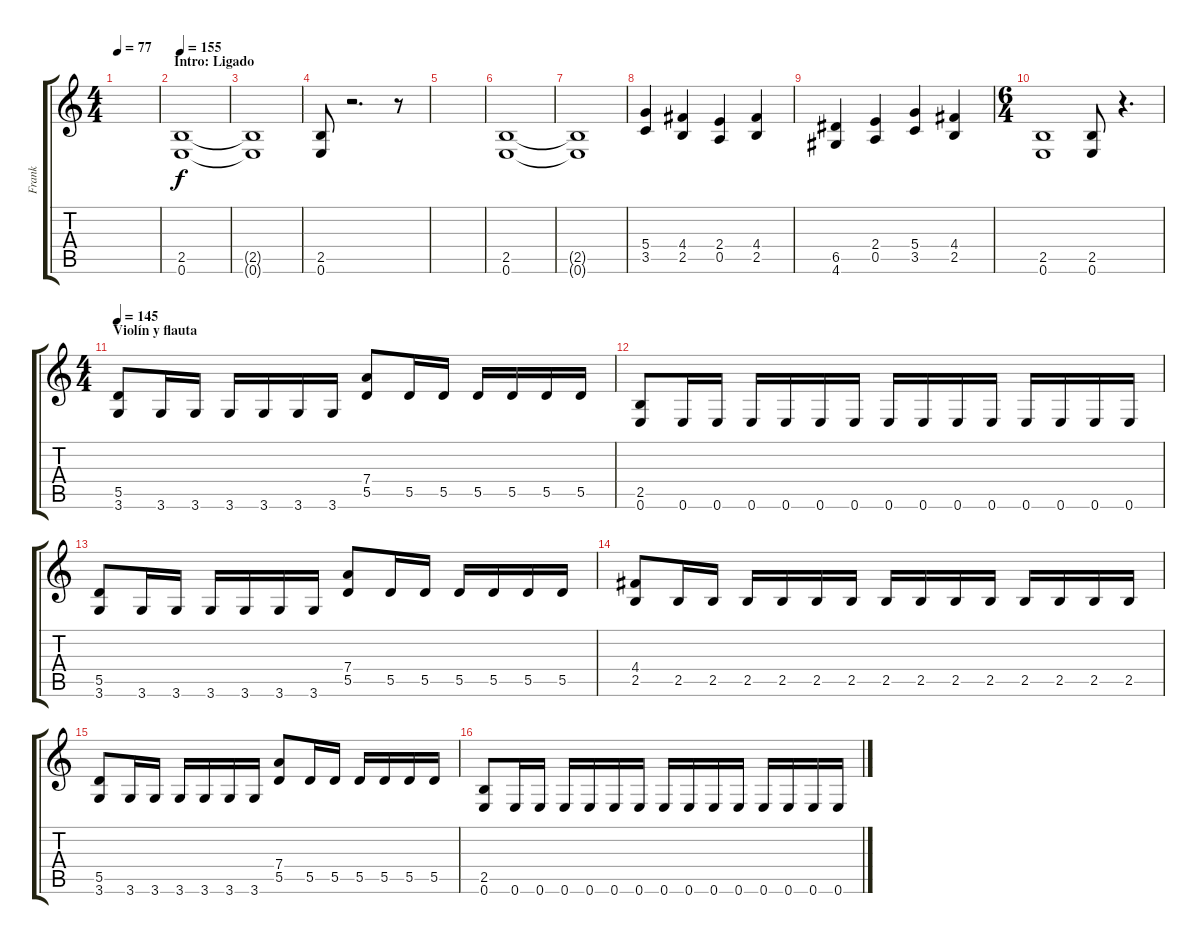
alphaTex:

\track ("Frank" "Frank") {instrument distortionguitar}
\staff {score tabs}
\tuning (E4 B3 G3 D3 A2 E2) {hide}
\ts (4 4)
\tempo 77
\clef g2
\ks c
|
\section ("" "Intro: Ligado")
\tempo 155
(2.5 0.6).1 |
(2.5{t} 0.6{t}).1 |
(2.5 0.6).8 r.2{d} r.8 |
|
(2.5 0.6).1 |
(2.5{t} 0.6{t}).1 |
(5.4 3.5).4 (4.4 2.5).4 (2.4 0.5).4 (4.4 2.5).4 |
(6.5 4.6).4 (2.4 0.5).4 (5.4 3.5).4 (4.4 2.5).4 |
\ts (6 4)
(2.5 0.6).1 (2.5 0.6).8 r.4{d} |
\ts (4 4)
\section ("" "Violín y flauta")
\tempo 145
(5.5 3.6).8 3.6.16 3.6.16 3.6.16 3.6.16 3.6.16 3.6.16 (7.4 5.5).8 5.5.16 5.5.16 5.5.16 5.5.16 5.5.16 5.5.16 |
(2.5 0.6).8 0.6.16 0.6.16 0.6.16 0.6.16 0.6.16 0.6.16 0.6.16 0.6.16 0.6.16 0.6.16 0.6.16 0.6.16 0.6.16 0.6.16 |
(5.5 3.6).8 3.6.16 3.6.16 3.6.16 3.6.16 3.6.16 3.6.16 (7.4 5.5).8 5.5.16 5.5.16 5.5.16 5.5.16 5.5.16 5.5.16 |
(4.4 2.5).8 2.5.16 2.5.16 2.5.16 2.5.16 2.5.16 2.5.16 2.5.16 2.5.16 2.5.16 2.5.16 2.5.16 2.5.16 2.5.16 2.5.16 |
(5.5 3.6).8 3.6.16 3.6.16 3.6.16 3.6.16 3.6.16 3.6.16 (7.4 5.5).8 5.5.16 5.5.16 5.5.16 5.5.16 5.5.16 5.5.16 |
(2.5 0.6).8 0.6.16 0.6.16 0.6.16 0.6.16 0.6.16 0.6.16 0.6.16 0.6.16 0.6.16 0.6.16 0.6.16 0.6.16 0.6.16 0.6.16
